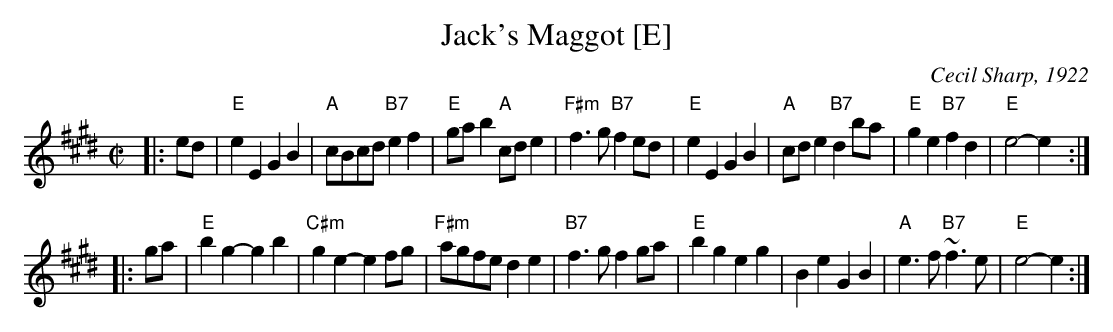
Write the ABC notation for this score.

X:1
T: Jack's Maggot [E]
O: Cecil Sharp, 1922
M: C|
L: 1/8
K: E
|: ed \
| "E"e2E2 G2B2 | "A"cBcd "B7"e2f2 | "E"gab2 "A"cde2 | "F#m"f3g "B7"f2ed \
| "E"e2E2 G2B2 | "A"cde2 "B7"d2ba | "E"g2e2 "B7"f2d2 | "E"e4- e2 :|
|: ga \
| "E"b2g2- g2b2 | "C#m"g2e2- e2fg | "F#m"agfe d2e2 | "B7"f3g f2ga \
| "E"b2g2 e2g2 | B2e2 G2B2 | "A"e3f "B7"~f3e | "E"e4- e2 :|
